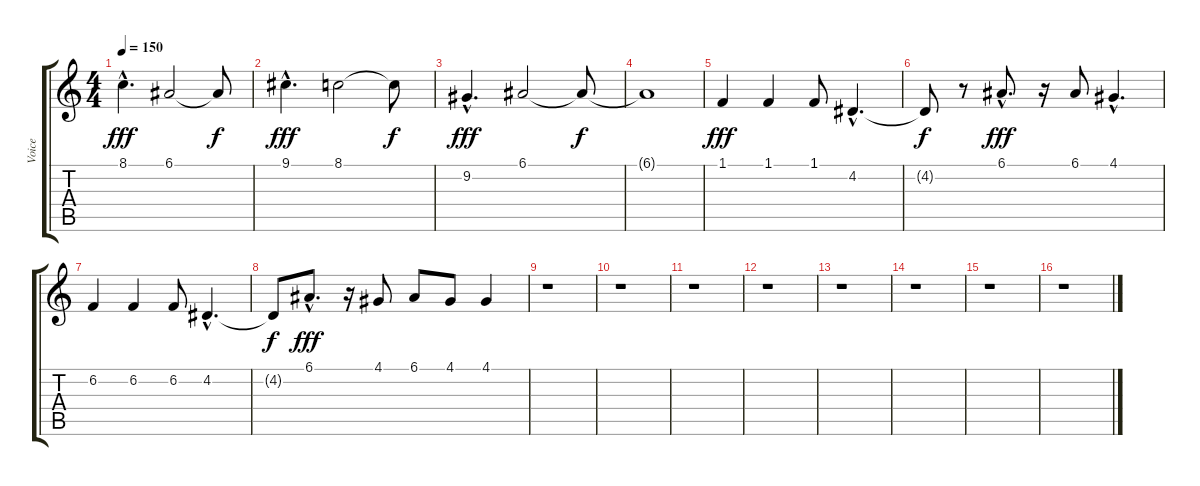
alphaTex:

\track ("Voice" "Voice") {instrument synthvoice}
\staff {score tabs}
\tuning (E4 B3 G3 D3 A2 E2) {hide}
\ts (4 4)
\tempo 150
\clef g2
\ks c
8.1{hac}.4{d dy fff volume 16} 6.1.2 6.1{t}.8{dy f} |
9.1{hac}.4{d dy fff} 8.1.2 8.1{t}.8{dy f} |
9.2{hac}.4{d dy fff} 6.1.2 6.1{t}.8{dy f} |
6.1{t}.1 |
1.1.4{dy fff} 1.1.4 1.1.8 4.2{hac}.4{d} |
4.2{t}.8{dy f} r.8 6.1{hac}.8{d dy fff} r.16 6.1.8 4.1{hac}.4{d} |
6.2.4 6.2.4 6.2.8 4.2{hac}.4{d} |
4.2{t}.8{dy f} 6.1{hac}.8{d dy fff} r.16 4.1.8 6.1.8 4.1.8 4.1.4 |
r.1 |
r.1 |
r.1 |
r.1 |
r.1 |
r.1 |
r.1 |
r.1
